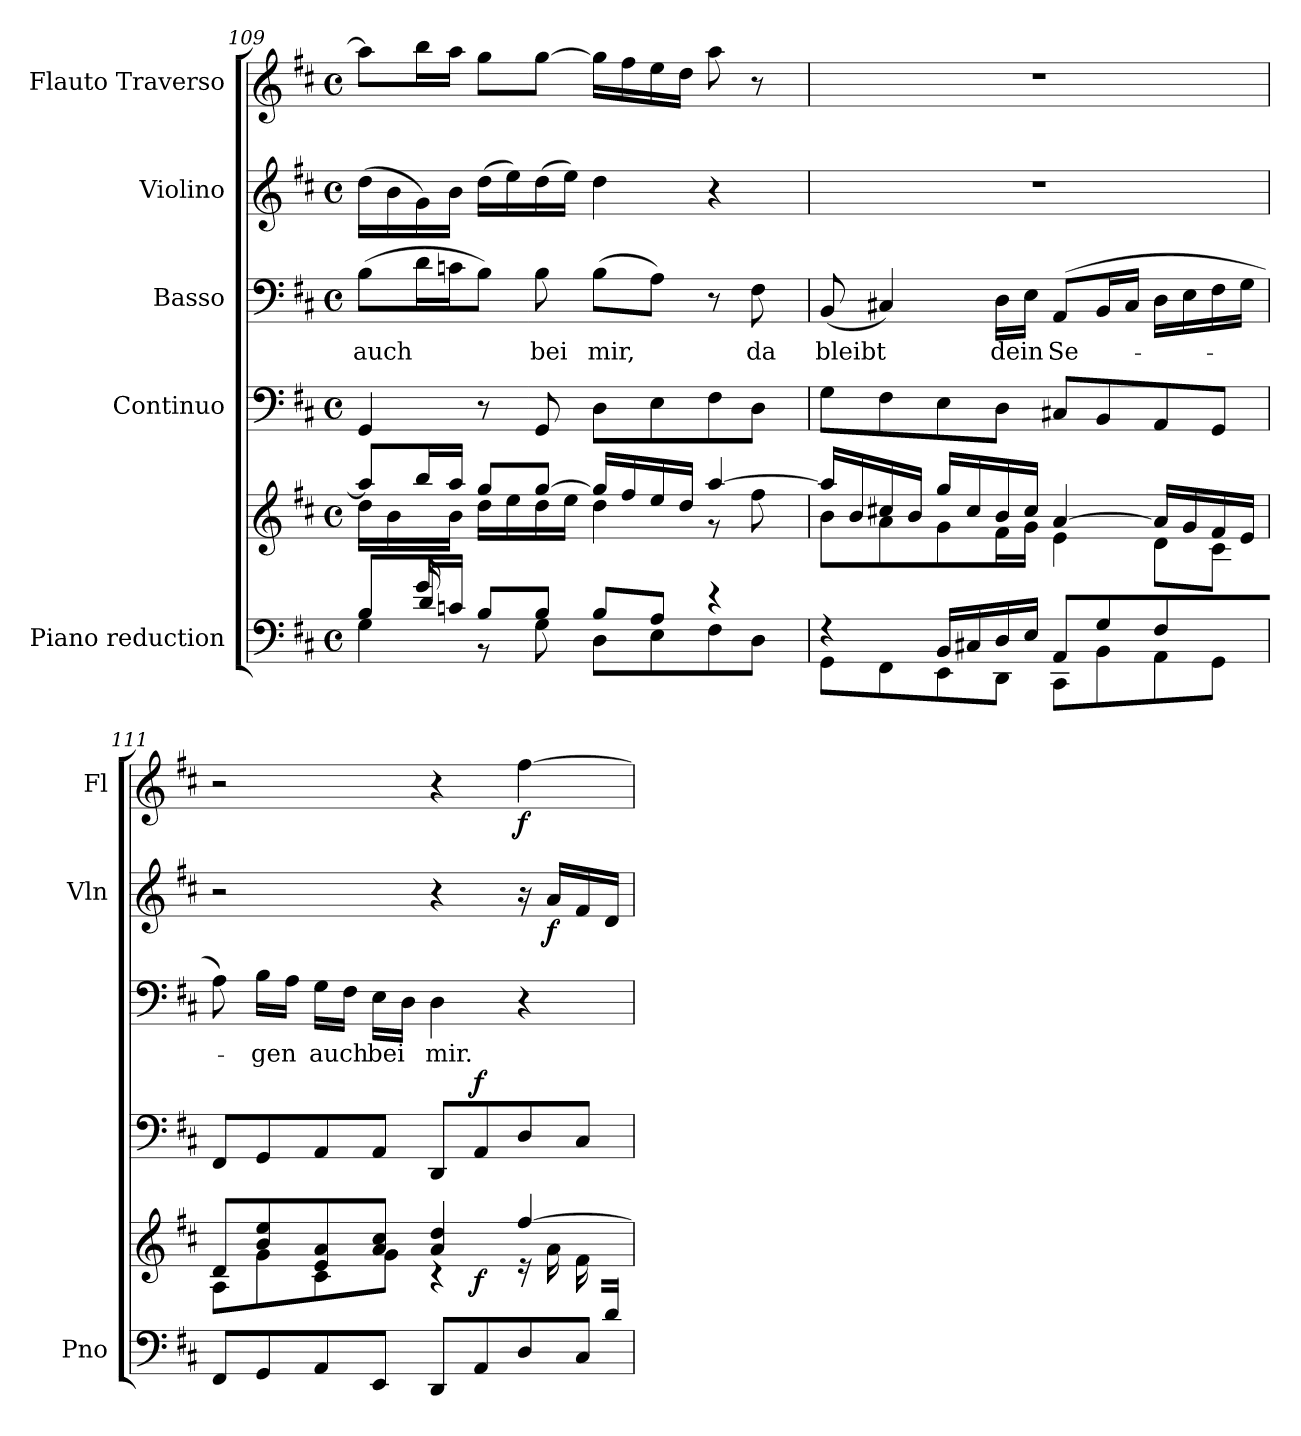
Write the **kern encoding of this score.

**kern	**kern	**dynam	**kern	**dynam	**kern	**text	**kern	**dynam	**kern	**dynam
*part5	*part5	*part5	*part4	*part4	*part3	*part3	*part2	*part2	*part1	*part1
*staff6	*staff5	*staff5/6	*staff4	*staff4	*staff3	*staff3	*staff2	*staff2	*staff1	*staff1
*I"Piano reduction	*	*	*I"Continuo	*	*I"Basso	*	*I"Violino	*	*I"Flauto Traverso	*
*I'Pno	*	*	*	*	*	*	*I'Vln	*	*I'Fl	*
*clefF4	*clefG2	*	*clefF4	*	*clefF4	*	*clefG2	*	*clefG2	*
*k[f#c#]	*k[f#c#]	*	*k[f#c#]	*	*k[f#c#]	*	*k[f#c#]	*	*k[f#c#]	*
*M4/4	*M4/4	*	*M4/4	*	*M4/4	*	*M4/4	*	*M4/4	*
*met(c)	*met(c)	*	*met(c)	*	*met(c)	*	*met(c)	*	*met(c)	*
=109	=109	=109	=109	=109	=109	=109	=109	=109	=109	=109
*^	*^	*	*	*	*	*	*	*	*	*
*	*^	*	*	*	*	*	*	*	*	*	*	*
!	!	!	!	!	!	!	!	!	!LO:LY:b	!	!	!	!
8ryy	8B/L	4G\	8aa/L]	16dd\LL	.	4GG/	.	(8B\L	auch	(16dd\LL	.	8aa\L]	.
.	.	.	.	16b\	.	.	.	.	.	16b\	.	.	.
16g/	16d/L	.	16bb/L	16ryy	.	.	.	16d\L	.	16g\)	.	16bb\L	.
2ryy	16cn/JJ	.	16aa/JJ	16b\JJ	.	.	.	16cn\J	.	16b\JJ	.	16aa\JJ	.
.	8B/L	8r	8gg/L	16dd\LL	.	8r	.	8B\J)	.	(16dd\LL	.	8gg\L	.
.	.	.	.	16ee\	.	.	.	.	.	16ee\)	.	.	.
!	!	!	!	!	!	!	!	!	!LO:LY:b	!	!	!	!
.	8B/J	8G\	[8gg/J	16dd\	.	8GG/	.	8B\	bei	(16dd\	.	[8gg\J	.
.	.	.	.	16ee\JJ	.	.	.	.	.	16ee\JJ)	.	.	.
!	!	!	!	!	!	!	!	!	!LO:LY:b	!	!	!	!
.	8B/L	8D\L	16gg/LL]	4dd\	.	8D\L	.	(8B\L	mir,	4dd\	.	16gg\LL]	.
.	.	.	16ff#/	.	.	.	.	.	.	.	.	16ff#\	.
.	8A/J	8E\	16ee/	.	.	8E\	.	8A\J)	.	.	.	16ee\	.
4ryy	.	.	16dd/JJ	.	.	.	.	.	.	.	.	16dd\JJ	.
.	4r	8F#\	[4aa/	8r	.	8F#\	.	8r	.	4r	.	8aa\	.
!	!	!	!	!	!	!	!	!	!LO:LY:b	!	!	!	!
.	.	8D\J	.	8ff#\	.	8D\J	.	8F#\	da	.	.	8r	.
16ryy	.	.	.	.	.	.	.	.	.	.	.	.	.
*	*v	*v	*	*	*	*	*	*	*	*	*	*	*
=110	=110	=110	=110	=110	=110	=110	=110	=110	=110	=110	=110	=110
*	*	*	*^	*	*	*	*	*	*	*	*	*
!	!	!	!	!	!	!	!	!	!LO:LY:b	!	!	!	!
4r	8GG\L	16aa/LL]	8b\L	2..ryy	.	8G\L	.	(8BB/	bleibt	1r	.	1r	.
.	.	16b/	.	.	.	.	.	.	.	.	.	.	.
.	8FF#\	16cc#X/	8a\	.	.	8F#\	.	4C#X/)	.	.	.	.	.
.	.	16b/JJ	.	.	.	.	.	.	.	.	.	.	.
16BB/LL	8EE\	16gg/LL	8g\	.	.	8E\	.	.	.	.	.	.	.
16C#X/	.	16cc#/	.	.	.	.	.	.	.	.	.	.	.
!	!	!	!	!	!	!	!	!	!LO:LY:b	!	!	!	!
16D/	8DD\J	16b/	16f#\L	.	.	8D\J	.	16D\LL	dein	.	.	.	.
16E/JJ	.	16cc#/JJ	16g\JJ	.	.	.	.	16E\JJ	.	.	.	.	.
!	!	!	!	!	!	!	!	!	!LO:LY:b	!	!	!	!
8AA/L	8CC#\L	[4a/	4e\	.	.	8C#X/L	.	(8AA/L	Se-	.	.	.	.
8G/	8BB\	.	.	.	.	8BB/	.	16BB/L	.	.	.	.	.
.	.	.	.	.	.	.	.	16C#/JJ	.	.	.	.	.
8F#/	8AA\	16a/LL]	8d\L	.	.	8AA/	.	16D\LL	.	.	.	.	.
.	.	16g/	.	.	.	.	.	16E\	.	.	.	.	.
8ryy	8GG\J	16f#/	8c#\J	8A\J	.	8GG/J	.	16F#\	.	.	.	.	.
.	.	16e/JJ	.	.	.	.	.	16G\JJ	.	.	.	.	.
!!LO:LB:g=z
=111	=111	=111	=111	=111	=111	=111	=111	=111	=111	=111	=111	=111	=111
2...ryy	8FF#/L	8d/L	8A\L	2ryy	.	8FF#/L	.	8A\)	.	2r	.	2r	.
!	!	!	!	!	!	!	!	!	!LO:LY:b	!	!	!	!
.	8GG/	8b/ 8ee/	8g\	.	.	8GG/	.	16B\LL	-gen	.	.	.	.
.	.	.	.	.	.	.	.	16A\JJ	.	.	.	.	.
!	!	!	!	!	!	!	!	!	!LO:LY:b	!	!	!	!
.	8AA/	8e/ 8a/	8c#\	.	.	8AA/	.	16G\LL	auch	.	.	.	.
.	.	.	.	.	.	.	.	16F#\JJ	.	.	.	.	.
!	!	!	!	!	!	!	!	!	!LO:LY:b	!	!	!	!
.	8EE/J	8a/ 8cc#/J	8g\J	.	.	8AA/J	.	16E\LL	bei	.	.	.	.
.	.	.	.	.	.	.	.	16D\JJ	.	.	.	.	.
!	!	!	!	!	!	!	!	!	!LO:LY:b	!	!	!	!
.	8DD/L	4a/ 4dd/	4r	8ryy	.	8DD/L	.	4D\	mir.	4r	.	4r	.
!	!	!	!	!	!LO:DY:b	!	!LO:DY:a	!	!	!	!	!	!
.	8AA/	.	.	4.ryy	f	8AA/	f	.	.	.	.	.	.
!	!	!	!	!	!	!	!	!	!	!	!	!	!LO:DY:b
.	8D/	[4ff#/	16r	.	.	8D/	.	4r	.	16r	.	[4ff#\	f
!	!	!	!	!	!	!	!	!	!	!	!LO:DY:b	!	!
.	.	.	16a\LL	.	.	.	.	.	.	16a/LL	f	.	.
.	8C#/J	.	16f#\	.	.	8C#/J	.	.	.	16f#/	.	.	.
16d/JJ	.	.	16ryy	.	.	.	.	.	.	16d/JJ	.	.	.
*v	*v	*	*	*	*	*	*	*	*	*	*	*	*
*	*v	*v	*v	*	*	*	*	*	*	*	*	*
=	=	=	=	=	=	=	=	=	=	=
*-	*-	*-	*-	*-	*-	*-	*-	*-	*-	*-
